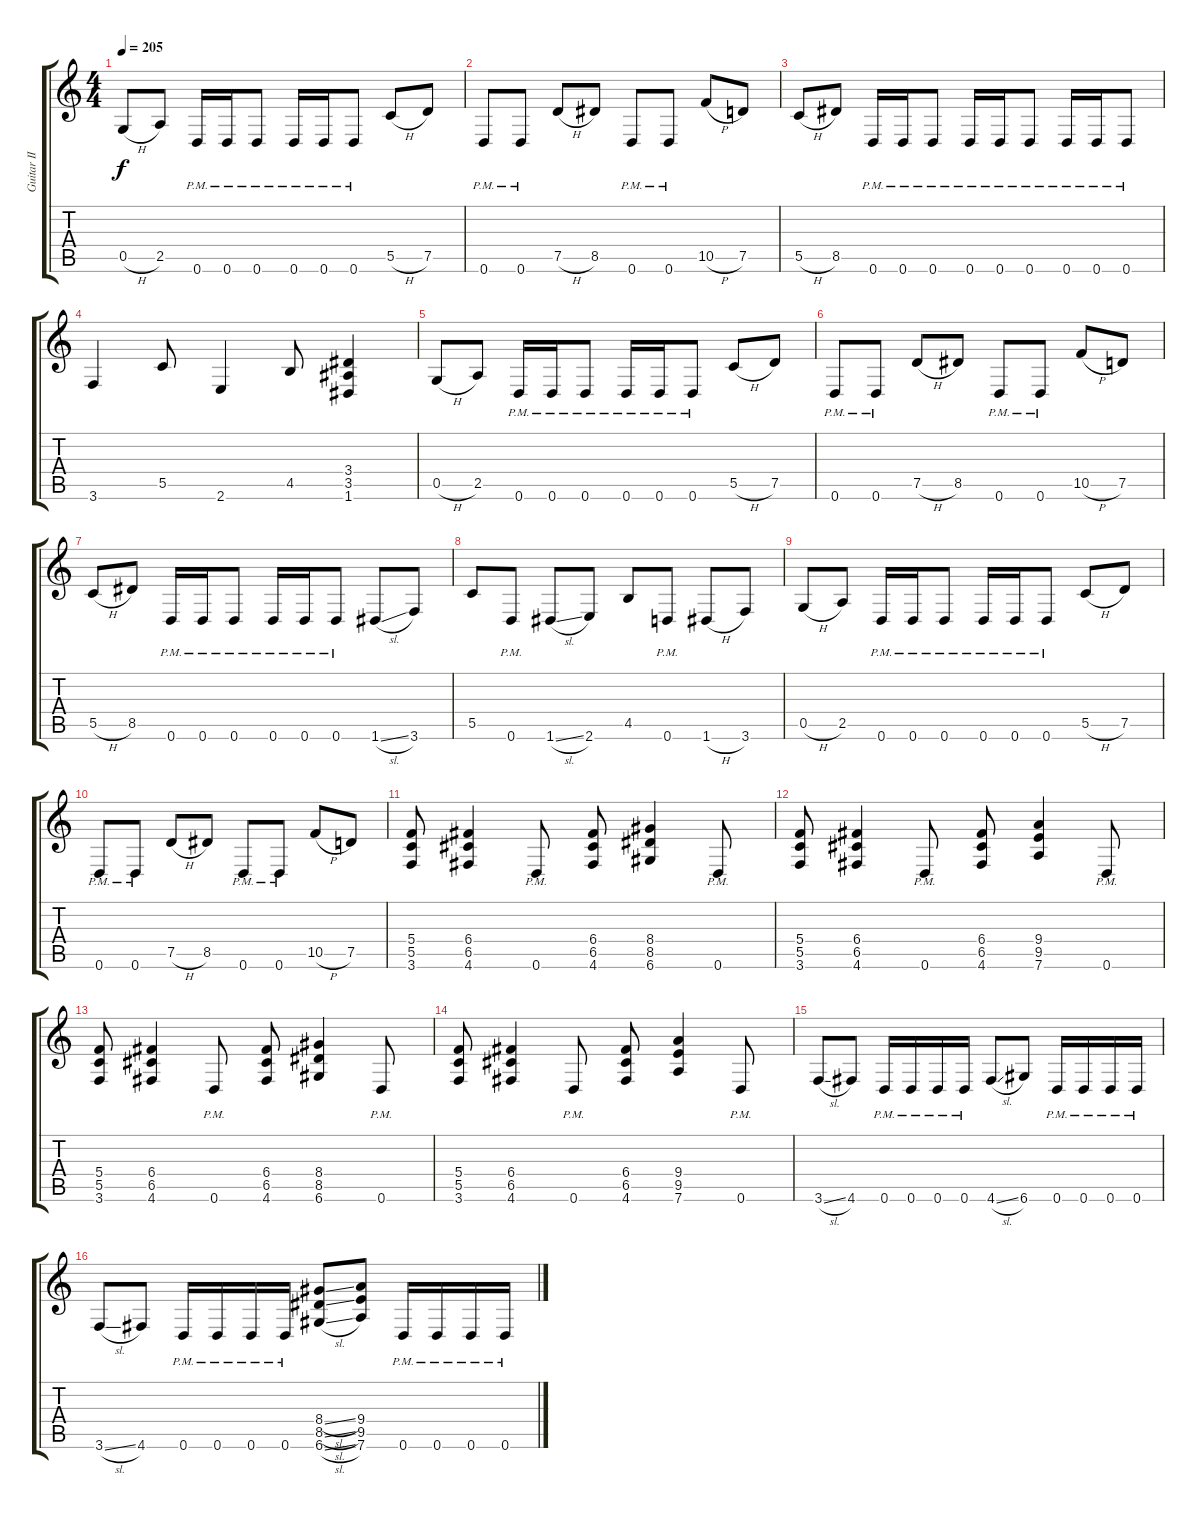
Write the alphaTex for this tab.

\track ("Guitar II" "Guitar II") {instrument distortionguitar}
\staff {score tabs}
\tuning (D4 A3 F3 C3 G2 D2) {hide}
\ts (4 4)
\tempo 205
\clef g2
\ks c
0.5{h}.8{dy f} 2.5.8 0.6{pm}.16 0.6{pm}.16 0.6{pm}.8 0.6{pm}.16 0.6{pm}.16 0.6{pm}.8 5.5{h}.8 7.5.8 |
0.6{pm}.8 0.6{pm}.8 7.5{h}.8 8.5.8 0.6{pm}.8 0.6{pm}.8 10.5{h}.8 7.5.8 |
5.5{h}.8 8.5.8 0.6{pm}.16 0.6{pm}.16 0.6{pm}.8 0.6{pm}.16 0.6{pm}.16 0.6{pm}.8 0.6{pm}.16 0.6{pm}.16 0.6{pm}.8 |
3.6.4 5.5.8 2.6.4 4.5.8 (3.4 3.5 1.6).4 |
0.5{h}.8 2.5.8 0.6{pm}.16 0.6{pm}.16 0.6{pm}.8 0.6{pm}.16 0.6{pm}.16 0.6{pm}.8 5.5{h}.8 7.5.8 |
0.6{pm}.8 0.6{pm}.8 7.5{h}.8 8.5.8 0.6{pm}.8 0.6{pm}.8 10.5{h}.8 7.5.8 |
5.5{h}.8 8.5.8 0.6{pm}.16 0.6{pm}.16 0.6{pm}.8 0.6{pm}.16 0.6{pm}.16 0.6{pm}.8 1.6{sl}.8 3.6.8 |
5.5.8 0.6{pm}.8 1.6{sl}.8 2.6.8 4.5.8 0.6{pm}.8 1.6{h}.8 3.6.8 |
0.5{h}.8 2.5.8 0.6{pm}.16 0.6{pm}.16 0.6{pm}.8 0.6{pm}.16 0.6{pm}.16 0.6{pm}.8 5.5{h}.8 7.5.8 |
0.6{pm}.8 0.6{pm}.8 7.5{h}.8 8.5.8 0.6{pm}.8 0.6{pm}.8 10.5{h}.8 7.5.8 |
(5.4 5.5 3.6).8 (6.4 6.5 4.6).4 0.6{pm}.8 (6.4 6.5 4.6).8 (8.4 8.5 6.6).4 0.6{pm}.8 |
(5.4 5.5 3.6).8 (6.4 6.5 4.6).4 0.6{pm}.8 (6.4 6.5 4.6).8 (9.4 9.5 7.6).4 0.6{pm}.8 |
(5.4 5.5 3.6).8 (6.4 6.5 4.6).4 0.6{pm}.8 (6.4 6.5 4.6).8 (8.4 8.5 6.6).4 0.6{pm}.8 |
(5.4 5.5 3.6).8 (6.4 6.5 4.6).4 0.6{pm}.8 (6.4 6.5 4.6).8 (9.4 9.5 7.6).4 0.6{pm}.8 |
3.6{sl}.8 4.6.8 0.6{pm}.16 0.6{pm}.16 0.6{pm}.16 0.6{pm}.16 4.6{sl}.8 6.6.8 0.6{pm}.16 0.6{pm}.16 0.6{pm}.16 0.6{pm}.16 |
3.6{sl}.8 4.6.8 0.6{pm}.16 0.6{pm}.16 0.6{pm}.16 0.6{pm}.16 (8.4{sl} 8.5{sl} 6.6{sl}).8 (9.4 9.5 7.6).8 0.6{pm}.16 0.6{pm}.16 0.6{pm}.16 0.6{pm}.16
